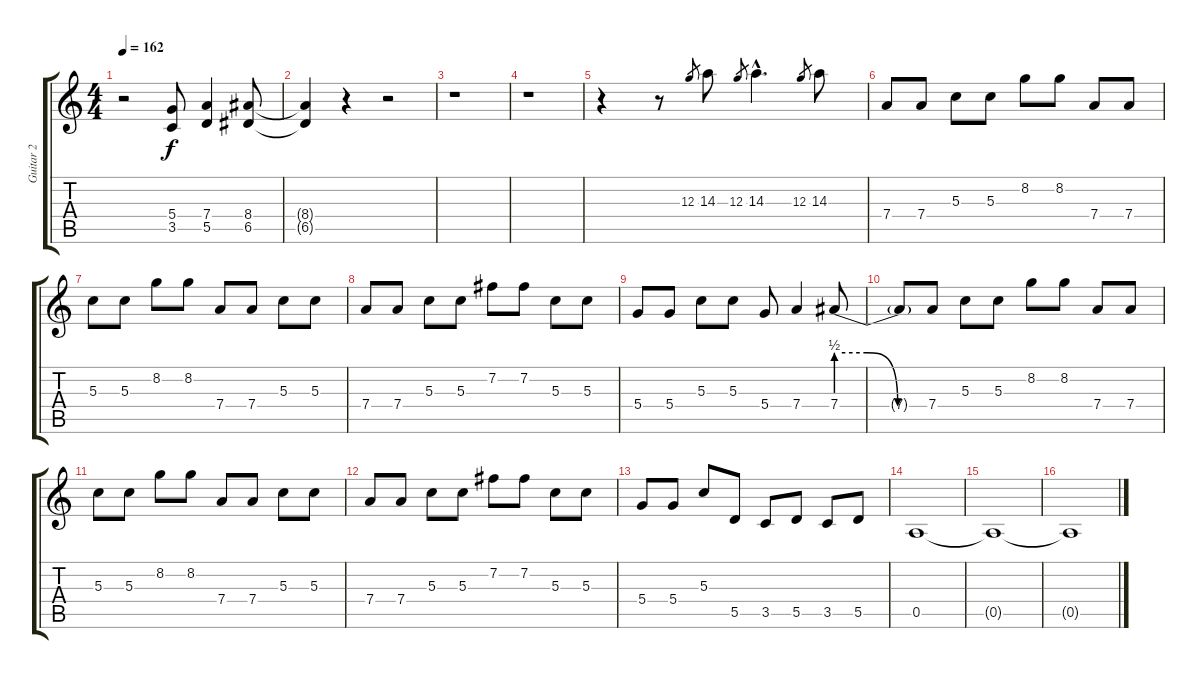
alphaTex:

\track ("Guitar 2" "Guitar 2") {instrument distortionguitar}
\staff {score tabs}
\tuning (E4 B3 G3 D3 A2 E2) {hide}
\ts (4 4)
\tempo 162
\clef g2
\ks c
r.2{dy f} (5.4 3.5).8 (7.4 5.5).4 (8.4 6.5).8 |
(8.4{t} 6.5{t}).4 r.4 r.2 |
r.1 |
r.1 |
r.4 r.8 12.3.8{gr} 14.3.8 12.3.8{gr} 14.3{hac}.4{d} 12.3.8{gr} 14.3.8 |
7.4.8 7.4.8 5.3.8 5.3.8 8.2.8 8.2.8 7.4.8 7.4.8 |
5.3.8 5.3.8 8.2.8 8.2.8 7.4.8 7.4.8 5.3.8 5.3.8 |
7.4.8 7.4.8 5.3.8 5.3.8 7.2.8 7.2.8 5.3.8 5.3.8 |
5.4.8 5.4.8 5.3.8 5.3.8 5.4.8 7.4.4 7.4{be (custom 0 2 20 2 40 0 60 0)}.8 |
7.4{t}.8 7.4.8 5.3.8 5.3.8 8.2.8 8.2.8 7.4.8 7.4.8 |
5.3.8 5.3.8 8.2.8 8.2.8 7.4.8 7.4.8 5.3.8 5.3.8 |
7.4.8 7.4.8 5.3.8 5.3.8 7.2.8 7.2.8 5.3.8 5.3.8 |
5.4.8 5.4.8 5.3.8 5.5.8 3.5.8 5.5.8 3.5.8 5.5.8 |
0.5.1 |
0.5{t}.1 |
0.5{t}.1
